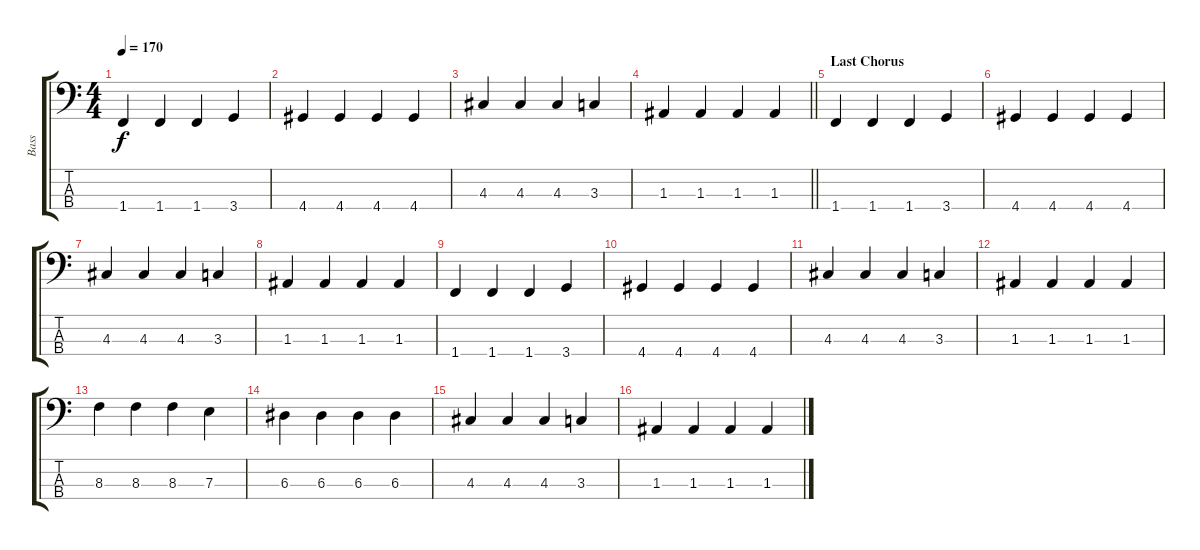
\track ("Bass" "Bass") {instrument electricbassfinger}
\staff {score tabs}
\tuning (G2 D2 A1 E1) {hide}
\ts (4 4)
\tempo 170
\clef f4
\ks c
1.4.4{dy f} 1.4.4 1.4.4 3.4.4 |
4.4.4 4.4.4 4.4.4 4.4.4 |
4.3.4 4.3.4 4.3.4 3.3.4 |
\barLineRight lightlight
1.3.4 1.3.4 1.3.4 1.3.4 |
\section ("" "Last Chorus")
1.4.4 1.4.4 1.4.4 3.4.4 |
4.4.4 4.4.4 4.4.4 4.4.4 |
4.3.4 4.3.4 4.3.4 3.3.4 |
1.3.4 1.3.4 1.3.4 1.3.4 |
1.4.4 1.4.4 1.4.4 3.4.4 |
4.4.4 4.4.4 4.4.4 4.4.4 |
4.3.4 4.3.4 4.3.4 3.3.4 |
1.3.4 1.3.4 1.3.4 1.3.4 |
8.3.4 8.3.4 8.3.4 7.3.4 |
6.3.4 6.3.4 6.3.4 6.3.4 |
4.3.4 4.3.4 4.3.4 3.3.4 |
1.3.4 1.3.4 1.3.4 1.3.4
